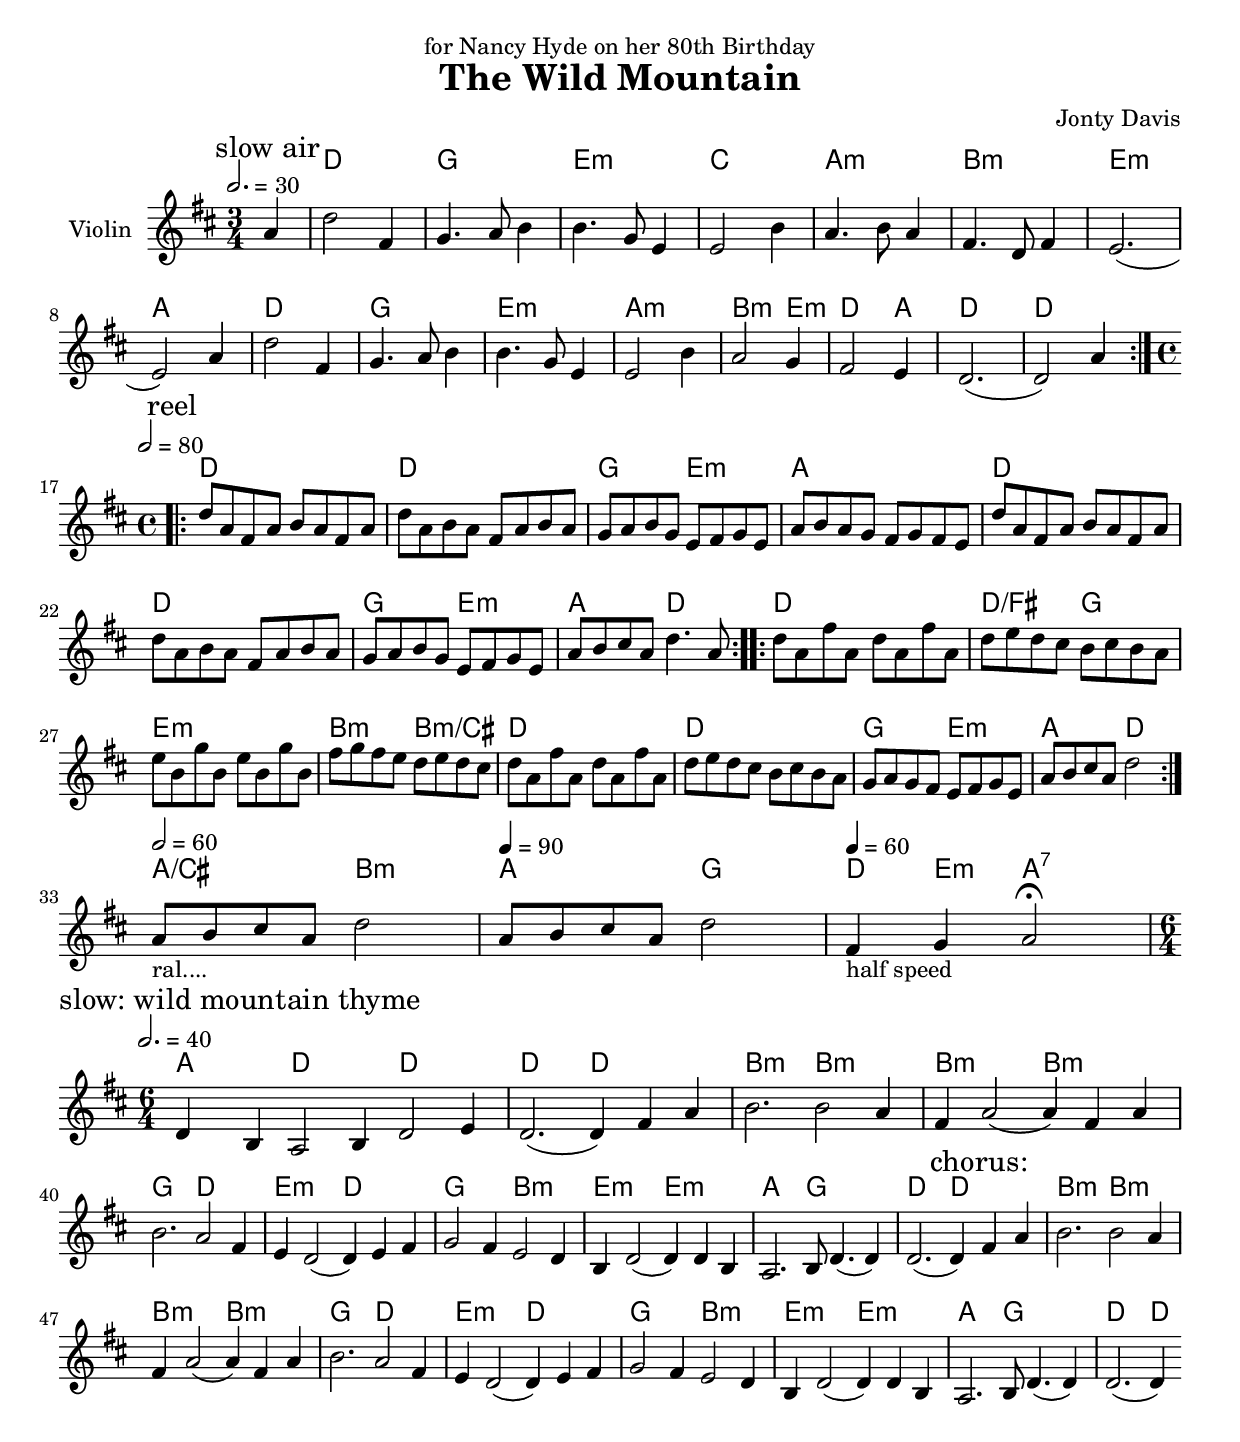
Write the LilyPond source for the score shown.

\version "2.16.2"

\header {
  title = "The Wild Mountain"
  dedication = "for Nancy Hyde on her 80th Birthday"
  composer = "Jonty Davis"
}

\paper {
  #(set-paper-size "a4")
}

global = {
  \key d \major  
  \partial 4
}

violina = \relative c'' {
  \global
  \time 3/4 \tempo 2.=30
  \repeat volta 2
  {\mark "slow air"
   a4 | d2 fis,4| g4. a8 b4| b4. g8 e4| e2 b'4| a4. b8 a4 | fis4. d8 fis4| e2. (| e2) a4|
   | d2 fis,4| g4. a8 b4| b4. g8 e4| e2 b'4 | a2 g4| fis2 e4 |d2. (| d2) a'4|
  }\break
   
  \time 4/4\tempo 2=80
  \repeat volta 2
  {\mark "reel"
  |d8 a fis a b a fis a | d a b a fis a b a | g a b g e fis g e |
  a b a g  fis g fis e | d'8 a fis a b a fis a | d a b a fis a b a |
  g a b g e fis g e| a b cis a d4. a8 |
  }
  \repeat volta 4
  {
  d8 a fis' a,  d8 a fis' a,| d e d cis b cis b a |
  e' b g' b, e b g' b, | fis' g fis e d e d cis |
  d8 a fis' a,  d8 a fis' a,| d e d cis b cis b a |
   g a g fis e fis g e | a b cis a  d2 ||
  }
  \break
    \tempo 2=60 a8 -\markup{"ral...."} b cis a  d2 |\tempo 4=90 a8 b cis a  d2 |
    \tempo 4=60 fis,4 -\markup{"half speed"} g a2 \fermata |\break 
  
  \time 6/4 \tempo 2.= 40
    \set Timing.measurePosition = #(ly:make-moment -2/4)  d,4 \mark "slow: wild mountain thyme" b |
    a2 b4 d2 e4 |d2.(d4) fis4 a | b2. b2 a4 |
    fis4 a2( a4) fis4 a| b2. a2 fis4| e4 d2(d4) e4 fis|
    g2 fis4 e2 d4| b d2(d4)d4 b |  a2. b8 d4.(d4)| d2.(d4) \mark "chorus:" fis4 a | b2.    b2 a4 |
    fis4 a2( a4) fis4 a| b2. a2 fis4| e4 d2(d4) e4 fis|
    g2 fis4 e2 d4| b d2(d4)d4 b | a2. b8 d4.(d4) | \set Timing.measurePosition = #(ly:make-moment -4/4) d2.(d4)||
  
  
  
}





\score {
  <<
  \chords{
    %air
    s4|d2.|g2.| e2.:m | c2.|a2.:m|b2.:m| e2.:m|
    a2.|d2. |g2. | e2.:m | a2.:m| b2:m e4:m |d2 a4 | d2. | d2.|
   %reel
   d1|d1|g2 e2:m| a1|d1| d1 |g2 e2:m| a2 d2|
   d1 | d2/fis g2| e1:m |b2:m b2:m/cis|d1 |d1 |g2 e2:m
   %bridge
   | a2 d2| a2/cis b2:m|a2 g2| d4 e:m   a2:7|
   %song
   a2|d2. d2.|d2. d2.| b2.:m b2.:m |b2.:m b2.:m |g2. d2.|
   e2.:m d2. |g2. b2.:m | e2.:m e2.:m|a2. g2. | d2. d2.|
   b2.:m b2.:m |b2.:m b2.:m |g2. d2.|
   e2.:m d2. |g2. b2.:m | e2.:m e2.:m|a2. g2. | d2. d4
  }
  \new Staff {
    \set Staff.instrumentName = "Violin"
    \set Staff.midiInstrument = "violin"
    
    \violina    
  } 
  
  >>
  
  \layout { }
  \midi {
    \context {
      \Score
      
    }
  }
}

 